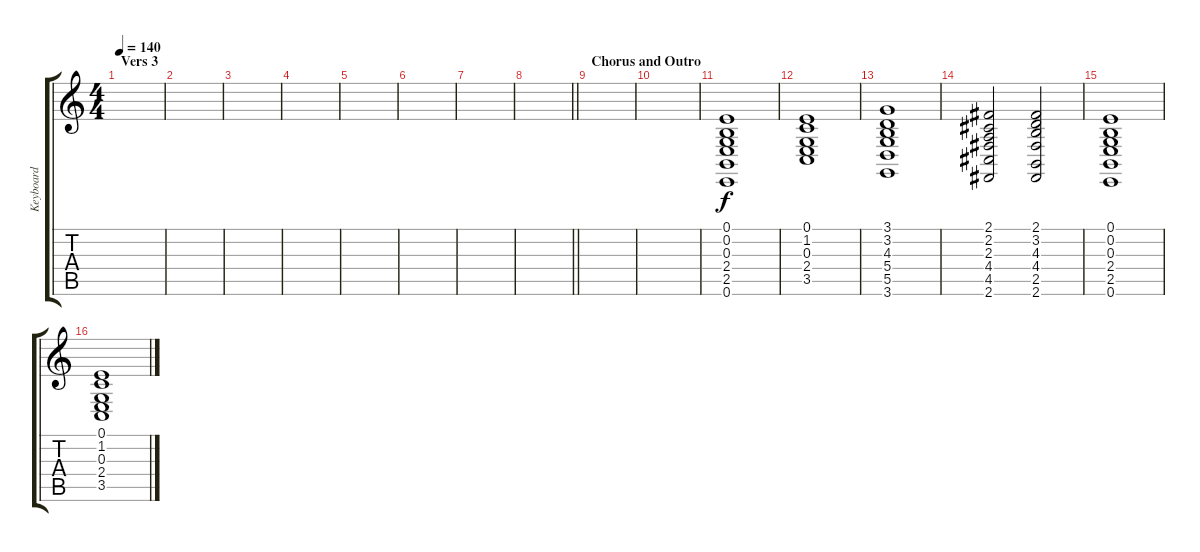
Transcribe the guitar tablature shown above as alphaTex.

\track ("Keyboard" "Keyboard") {instrument churchorgan}
\staff {score tabs}
\tuning (E4 B3 G3 D3 A2 E2) {hide}
\ts (4 4)
\section ("" "Vers 3")
\tempo 140
\clef g2
\ks c
|
|
|
|
|
|
|
\barLineRight lightlight
|
\section ("" "Chorus and Outro")
|
|
(0.1 0.2 0.3 2.4 2.5 0.6).1 |
(0.1 1.2 0.3 2.4 3.5).1 |
(3.1 3.2 4.3 5.4 5.5 3.6).1 |
(2.1 2.2 2.3 4.4 4.5 2.6).2 (2.1 3.2 4.3 4.4 2.5 2.6).2 |
(0.1 0.2 0.3 2.4 2.5 0.6).1 |
(0.1 1.2 0.3 2.4 3.5).1
